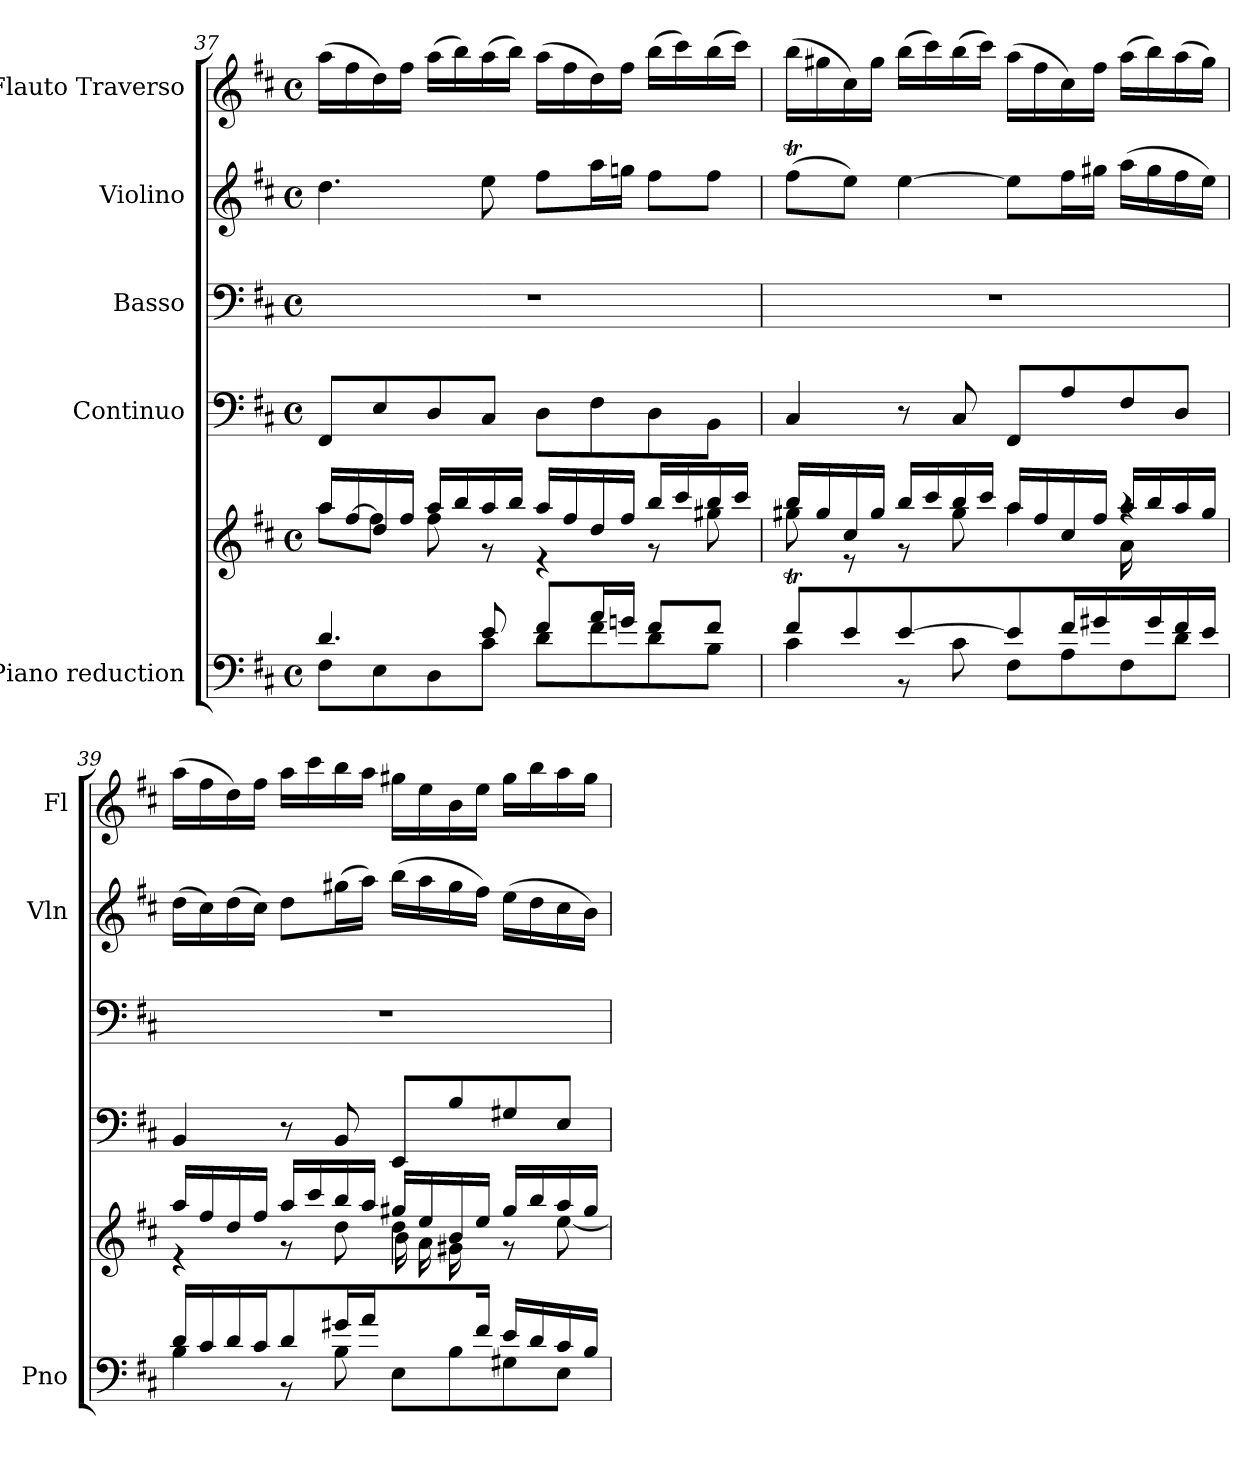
**kern	**kern	**kern	**kern	**kern	**kern
*part5	*part5	*part4	*part3	*part2	*part1
*staff6	*staff5	*staff4	*staff3	*staff2	*staff1
*I"Piano reduction	*	*I"Continuo	*I"Basso	*I"Violino	*I"Flauto Traverso
*I'Pno	*	*	*	*I'Vln	*I'Fl
*clefF4	*clefG2	*clefF4	*clefF4	*clefG2	*clefG2
*k[f#c#]	*k[f#c#]	*k[f#c#]	*k[f#c#]	*k[f#c#]	*k[f#c#]
*M4/4	*M4/4	*M4/4	*M4/4	*M4/4	*M4/4
*met(c)	*met(c)	*met(c)	*met(c)	*met(c)	*met(c)
=37	=37	=37	=37	=37	=37
*^	*^	*	*	*	*
4.d/	8F#\L	16aa/LL	8aa\L	8FF#/L	1r	4.dd\	(>16aa\LL
.	.	[16ff#/	.	.	.	.	16ff#\
.	8E\	16dd/	8ff#\J]	8E/	.	.	16dd\)
.	.	16ff#/JJ	.	.	.	.	16ff#\JJ
.	8D\	16aa/LL	8ff#\	8D/	.	.	(>16aa\LL
.	.	16bb/	.	.	.	.	16bb\)
8e/	8c#\J	16aa/	8r	8C#/J	.	8ee\	(>16aa\
.	.	16bb/JJ	.	.	.	.	16bb\JJ)
8f#/L	8d\L	16aa/LL	4r	8D\L	.	8ff#\L	(>16aa\LL
.	.	16ff#/	.	.	.	.	16ff#\
16a/L	8f#\	16dd/	.	8F#\	.	16aa\L	16dd\)
16gn/JJ	.	16ff#/JJ	.	.	.	16ggn\JJ	16ff#\JJ
8f#/L	8d\	16bb/LL	8r	8D\	.	8ff#\L	(>16bb\LL
.	.	16ccc#/	.	.	.	.	16ccc#\)
8f#/J	8B\J	16bb/	8gg#X\	8BB\J	.	8ff#\J	(>16bb\
.	.	16ccc#/JJ	.	.	.	.	16ccc#\JJ)
=38	=38	=38	=38	=38	=38	=38	=38
*	*	*	*^	*	*	*	*
8f#t/L	4c#\	16bb/LL	8gg#X\	2.ryy	4C#/	1r	(>8ff#t\L	(>16bb\LL
.	.	16gg#/	.	.	.	.	.	16gg#X\
8e/J	.	16cc#/	8r	.	.	.	8ee\J)	16cc#\)
.	.	16gg#/JJ	.	.	.	.	.	16gg#\JJ
[4e/	8r	16bb/LL	8r	.	8r	.	[4ee\	(>16bb\LL
.	.	16ccc#/	.	.	.	.	.	16ccc#\)
.	8c#\	16bb/	8gg#\	.	8C#/	.	.	(>16bb\
.	.	16ccc#/JJ	.	.	.	.	.	16ccc#\JJ)
8e/L]	8F#\L	16aa/LL	4aa\	.	8FF#/L	.	8ee\L]	(>16aa\LL
.	.	16ff#/	.	.	.	.	.	16ff#\
16f#/L	8A\	16cc#/	.	.	8A/	.	16ff#\L	16cc#\)
16g#X/JJ	.	16ff#/JJ	.	.	.	.	16gg#X\JJ	16ff#\JJ
16ryy	8F#\	16aa/LL	4raa	16a\LL	8F#/	.	(>16aa\LL	(>16aa\LL
16g#/	.	16bb/	.	8.ryy	.	.	16gg#\	16bb\)
16f#/	8d\J	16aa/	.	.	8D/J	.	16ff#\	(>16aa\
16e/JJ	.	16gg#/JJ	.	.	.	.	16ee\JJ)	16gg#\JJ)
!!LO:PB:g=z
=39	=39	=39	=39	=39	=39	=39	=39	=39
16d/LL	4B\	16aa/LL	4r	2ryy	4BB/	1r	(>16dd\LL	(>16aa\LL
16c#/	.	16ff#/	.	.	.	.	16cc#\)	16ff#\
16d/	.	16dd/	.	.	.	.	(>16dd\	16dd\)
16c#/JJ	.	16ff#/JJ	.	.	.	.	16cc#\JJ)	16ff#\JJ
8d/L	8r	16aa/LL	8r	.	8r	.	8dd\L	16aa\LL
.	.	16ccc#/	.	.	.	.	.	16ccc#\
16g#X/L	8B\	16bb/	8dd\	.	8BB/	.	(>16gg#X\L	16bb\
16a/JJ	.	16aa/JJ	.	.	.	.	16aa\JJ)	16aa\JJ
8.ryy	8E\L	16gg#X/LL	4dd\	16b\LL	8EE/L	.	(>16bb\LL	16gg#X\LL
.	.	16ee/	.	16a\	.	.	16aa\	16ee\
.	8B\	16b/	.	16g#X\	8B/	.	16gg#\	16b\
16f#/JJ	.	16ee/JJ	.	4ryy	.	.	16ff#\JJ)	16ee\JJ
16e/LL	8G#X\	16gg#/LL	8r	.	8G#X/	.	(>16ee\LL	16gg#\LL
16d/	.	16bb/	.	.	.	.	16dd\	16bb\
16c#/	8E\J	16aa/	[8ee\	.	8E/J	.	16cc#\	16aa\
16B/JJ	.	16gg#/JJ	.	16ryy	.	.	16b\JJ)	16gg#\JJ
*v	*v	*	*	*	*	*	*	*
*	*v	*v	*v	*	*	*	*
=	=	=	=	=	=
*-	*-	*-	*-	*-	*-
